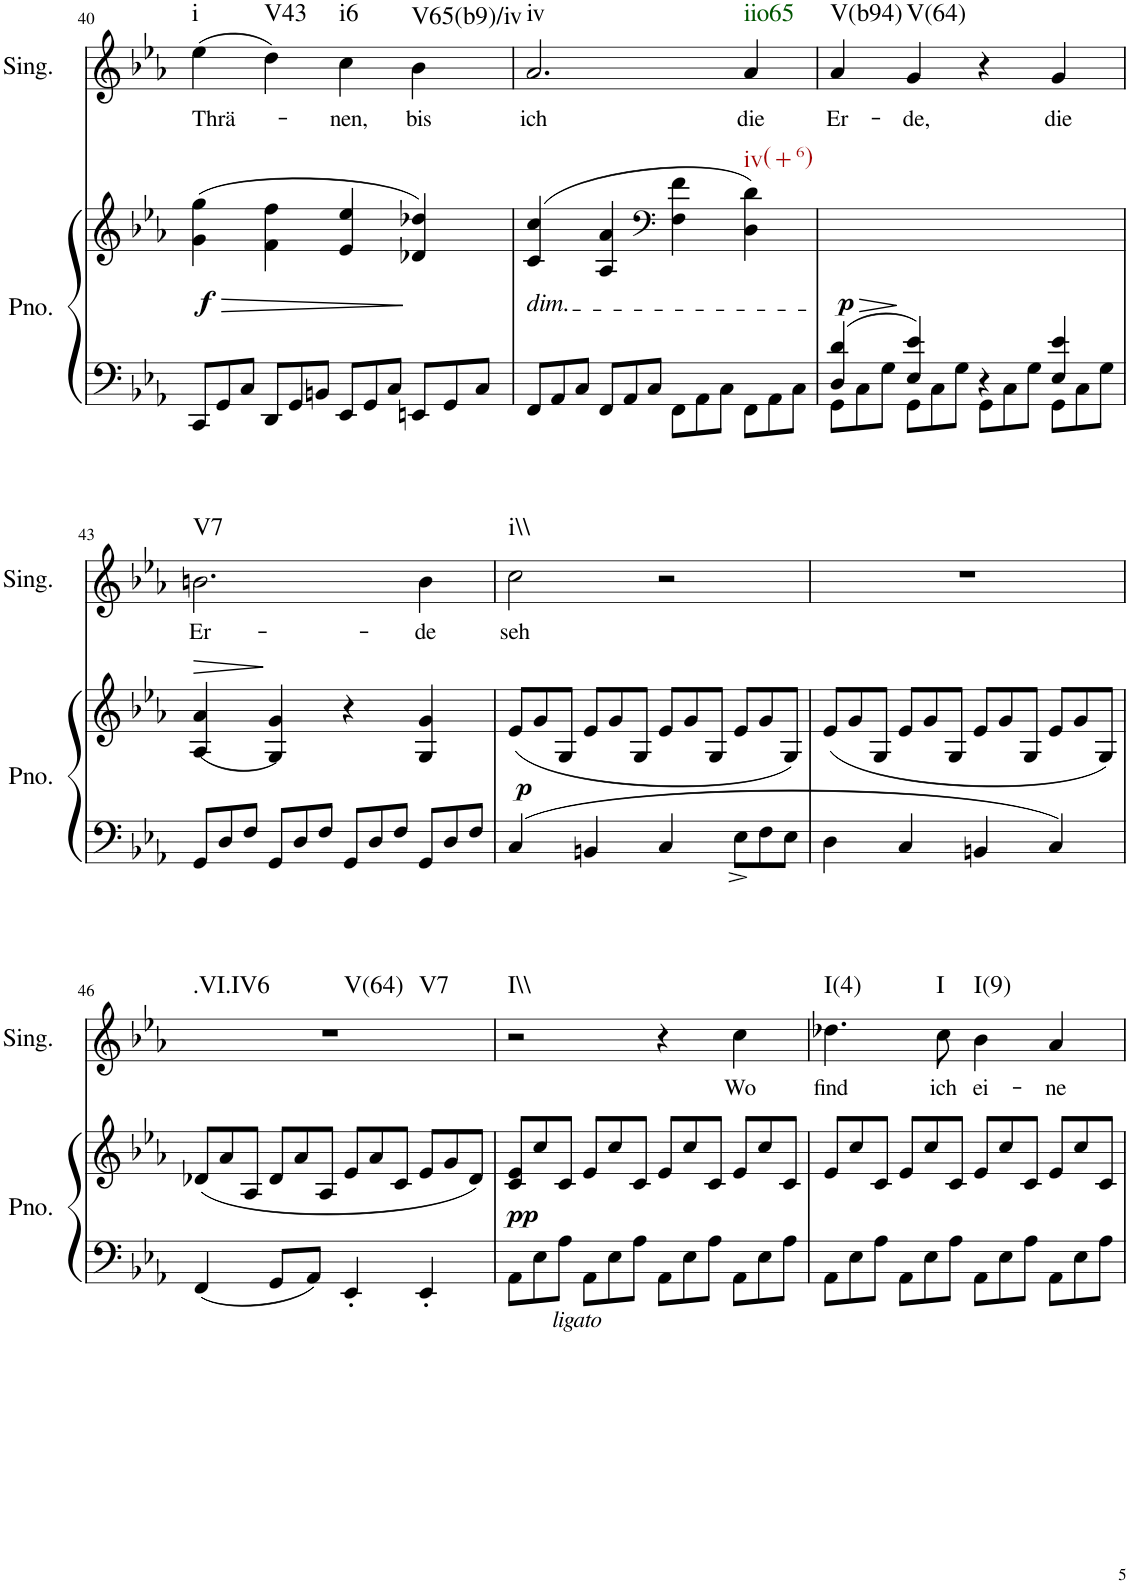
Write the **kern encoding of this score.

**kern	**kern	**dynam	**kern	**text	**harte
*part2	*part2	*part2	*part1	*part1	*part1
*staff3	*staff2	*staff2/3	*staff1	*staff1	*
*I"Pianoforte	*	*	*I"Singstimme	*	*
*I'Pno.	*	*	*I'Sing.	*	*
!!LO:PB:g=z
*clefF4	*clefG2	*	*clefG2	*	*
*k[b-e-a-]	*k[b-e-a-]	*	*k[b-e-a-]	*	*
*M4/4	*M4/4	*	*M4/4	*	*
*met(c)	*met(c)	*	*met(c)	*	*
*Xtuplet	*	*	*	*	*
=40	=40	=40	=40	=40	=40
!	!	!LO:HP:b	!	!LO:LY:b	!
!	!	!LO:DY:n=1:b	!	!	!LO:H:kt=i
12CC/L	(4g\ 4gg\	> f	(4ee-\	Thrä-	N
12GG/	.	.	.	.	.
12C/J	.	.	.	.	.
!	!	!	!	!	!LO:H:kt=V43
12DD/L	4f\ 4ff\	.	4dd\)	.	N
12GG/	.	.	.	.	.
12BBn/J	.	.	.	.	.
!	!	!	!	!LO:LY:b	!LO:H:kt=i6
12EE-/L	4e-/ 4ee-/	.	4cc\	-nen,	N
12GG/	.	.	.	.	.
12C/J	.	.	.	.	.
!	!	!	!	!LO:LY:b	!LO:H:kt=V65(b9)/iv
12EEn/L	4d-X/ 4dd-X/)	.	4b-\	bis	N
12GG/	.	.	.	.	.
12C/J	.	.	.	.	.
.	.	]	.	.	.
=41	=41	=41	=41	=41	=41
!	!LO:TX:b:i:t=dim.	!	!	!	!
!	!	!	!	!LO:LY:b	!LO:H:kt=iv
12FF/L	(4c/ 4cc/	.	2.a-/	ich	N
12AA-/	.	.	.	.	.
12C/J	.	.	.	.	.
12FF/L	4A-/ 4a-/	.	.	.	.
12AA-/	.	.	.	.	.
12C/J	.	.	.	.	.
*	*clefF4	*	*	*	*
12FF\L	4F\ 4f\	.	.	.	.
12AA-\	.	.	.	.	.
12C\J	.	.	.	.	.
!	!	!	!	!LO:LY:b	!LO:H:kt=iio65
12FF\L	4D\ 4d\)	.	4a-/	die	N
12AA-\	.	.	.	.	.
12C\J	.	.	.	.	.
=42	=42	=42	=42	=42	=42
*^	*	*	*	*	*
!	!	!	!LO:DY:b	!	!LO:LY:b	!LO:H:kt=V(b94)
4D/ 4d/	12GG\L	2ryy	p	4a-/	Er-	N
.	12C\	.	.	.	.	.
.	12G\J	.	.	.	.	.
!	!	!	!	!	!LO:LY:b	!LO:H:kt=V(64)
4E-/ 4e-/	12GG\L	.	.	4g/	-de,	N
.	12C\	.	.	.	.	.
.	12G\J	.	.	.	.	.
4ryy	12GG\L	4r	.	4r	.	.
.	12C\	.	.	.	.	.
.	12G\J	.	.	.	.	.
!	!	!	!	!	!LO:LY:b	!
4E-/ 4e-/	12GG\L	4ryy	.	4g/	die	.
.	12C\	.	.	.	.	.
.	12G\J	.	.	.	.	.
*v	*v	*	*	*	*	*
!!LO:LB:g=z
=43	=43	=43	=43	=43	=43
*	*clefG2	*	*	*	*
*^	*	*	*	*	*
!	!	!	!LO:HP:b	!	!LO:LY:b	!LO:H:kt=V7
*v	*v	*	*	*	*	*
12GG/L	(4A-/ 4a-/	>	2.bn\	Er-	N
12D/	.	.	.	.	.
12F/J	.	.	.	.	.
12GG/L	4G/ 4g/)	.	.	.	.
12D/	.	.	.	.	.
12F/J	.	.	.	.	.
12GG/L	4r	.	.	.	.
12D/	.	.	.	.	.
12F/J	.	.	.	.	.
!	!	!	!	!LO:LY:b	!
12GG/L	4G/ 4g/	.	4b\	-de	.
12D/	.	.	.	.	.
12F/J	.	.	.	.	.
.	.	]	.	.	.
=44	=44	=44	=44	=44	=44
*	*Xtuplet	*	*	*	*
!	!	!LO:DY:a=2	!	!LO:LY:b	!LO:H:kt=i\\
4C/	(12e-/L	p	2cc\	seh	N
.	12g/	.	.	.	.
.	12G/J	.	.	.	.
4BBn/	12e-/L	.	.	.	.
.	12g/	.	.	.	.
.	12G/J	.	.	.	.
4C/	12e-/L	.	2r	.	.
.	12g/	.	.	.	.
.	12G/J	.	.	.	.
12E-^<\L	12e-/L	.	.	.	.
12F\	12g/	.	.	.	.
12E-\J	12G/J)	.	.	.	.
=45	=45	=45	=45	=45	=45
4D\	(12e-/L	.	1r	.	.
.	12g/	.	.	.	.
.	12G/J	.	.	.	.
4C/	12e-/L	.	.	.	.
.	12g/	.	.	.	.
.	12G/J	.	.	.	.
4BBn/	12e-/L	.	.	.	.
.	12g/	.	.	.	.
.	12G/J	.	.	.	.
4C/	12e-/L	.	.	.	.
.	12g/	.	.	.	.
.	12G/J)	.	.	.	.
!!LO:LB:g=z
=46	=46	=46	=46	=46	=46
!	!	!	!	!	!LO:H:n=1:kt=.VI.IV6
!	!	!	!	!	!LO:H:n=2:kt=V(64)
!	!	!	!	!	!LO:H:n=3:kt=V7
4FF/	(12d-X/L	.	1r	.	N N N
.	12a-/	.	.	.	.
.	12A-/J	.	.	.	.
8GG/L	12d-/L	.	.	.	.
.	12a-/	.	.	.	.
8AA-/J	.	.	.	.	.
.	12A-/J	.	.	.	.
4EE-'</	12e-/L	.	.	.	.
.	12a-/	.	.	.	.
.	12c/J	.	.	.	.
4EE-'</	12e-/L	.	.	.	.
.	12g/	.	.	.	.
.	12d-/J)	.	.	.	.
=47	=47	=47	=47	=47	=47
!LO:TX:b:i:t=ligato	!	!	!	!	!
!	!	!LO:DY:a=2	!	!	!LO:H:kt=I\\
12AA-\L	12c/ 12e-/L	pp	2r	.	N
12E-\	12cc/	.	.	.	.
12A-\J	12c/J	.	.	.	.
12AA-\L	12e-/L	.	.	.	.
12E-\	12cc/	.	.	.	.
12A-\J	12c/J	.	.	.	.
12AA-\L	12e-/L	.	4r	.	.
12E-\	12cc/	.	.	.	.
12A-\J	12c/J	.	.	.	.
!	!	!	!	!LO:LY:b	!
12AA-\L	12e-/L	.	4cc\	Wo	.
12E-\	12cc/	.	.	.	.
12A-\J	12c/J	.	.	.	.
=48	=48	=48	=48	=48	=48
!	!	!	!	!LO:LY:b	!LO:H:kt=I(4)
12AA-\L	12e-/L	.	4.dd-X\	find	N
12E-\	12cc/	.	.	.	.
12A-\J	12c/J	.	.	.	.
12AA-\L	12e-/L	.	.	.	.
12E-\	12cc/	.	.	.	.
!	!	!	!	!LO:LY:b	!LO:H:kt=I
.	.	.	8cc\	ich	N
12A-\J	12c/J	.	.	.	.
!	!	!	!	!LO:LY:b	!LO:H:kt=I(9)
12AA-\L	12e-/L	.	4b-\	ei-	N
12E-\	12cc/	.	.	.	.
12A-\J	12c/J	.	.	.	.
!	!	!	!	!LO:LY:b	!
12AA-\L	12e-/L	.	4a-/	-ne	.
12E-\	12cc/	.	.	.	.
12A-\J	12c/J	.	.	.	.
=	=	=	=	=	=
*-	*-	*-	*-	*-	*-
